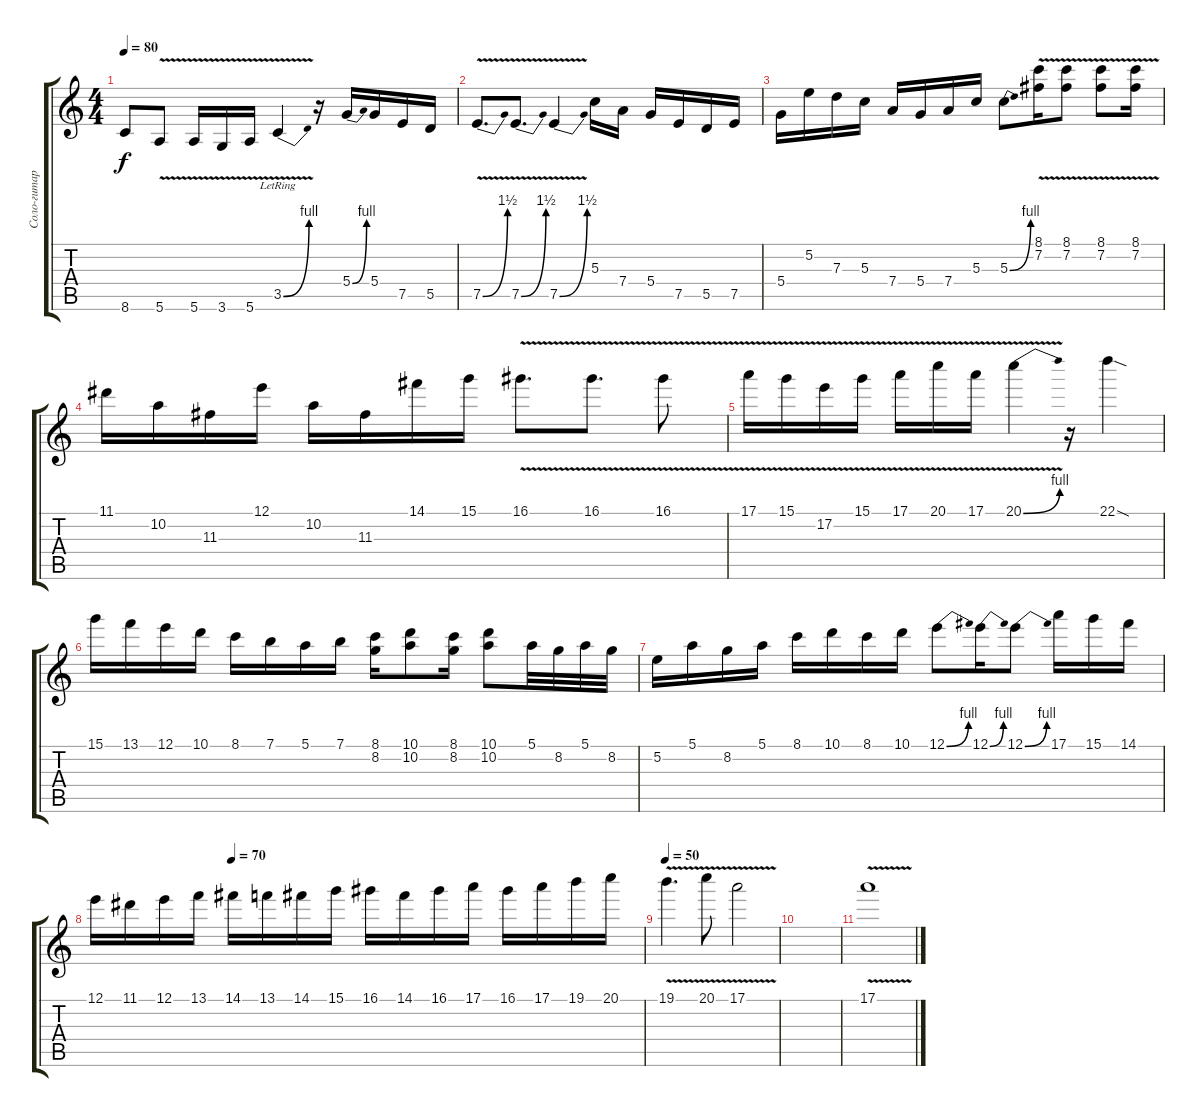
\track ("Соло-гитара" "Соло-гитар") {instrument distortionguitar}
\staff {score tabs}
\tuning (E4 B3 G3 D3 A2 E2) {hide}
\ts (4 4)
\tempo 80
\clef g2
\ks c
8.6.8{dy f} 5.6{v}.8 5.6{v}.16 3.6{v}.16 5.6{v}.16 3.5{be (bend 0 0 60 4) v lr}.4 r.16 5.4{be (bend 0 0 60 4)}.16 5.4.16 7.5.16 5.5.16 |
7.5{be (bend 0 0 60 6) v}.8{d} 7.5{be (bend 0 0 60 6) v}.8{d} 7.5{be (bend 0 0 60 6) v}.4 5.3.16 7.4.16 5.4.16 7.5.16 5.5.16 7.5.16 |
5.4.16 5.2.16 7.3.16 5.3.16 7.4.16 5.4.16 7.4.16 5.3.16 5.3{be (bend 0 0 60 4)}.8 (8.1{v} 7.2{v}).16 (8.1{v} 7.2{v}).8 (8.1{v} 7.2{v}).8 (8.1{v} 7.2{v}).16 |
11.1.16 10.2.16 11.3.16 12.1.16 10.2.16 11.3.16 14.1.16 15.1.16 16.1{v}.8{d} 16.1{v}.8{d} 16.1{v}.8 |
17.1{v}.16 15.1{v}.16 17.2{v}.16 15.1{v}.16 17.1{v}.16 20.1{v}.16 17.1{v}.16 20.1{be (bend 0 0 60 4) v}.4 r.16 22.1{sod}.4 |
15.1.16 13.1.16 12.1.16 10.1.16 8.1.16 7.1.16 5.1.16 7.1.16 (8.1 8.2).16 (10.1 10.2).8 (8.1 8.2).16 (10.1 10.2).8 5.1.32 8.2.32 5.1.32 8.2.32 |
5.2.16 5.1.16 8.2.16 5.1.16 8.1.16 10.1.16 8.1.16 10.1.16 12.1{be (bend 0 0 60 4)}.8 12.1{be (bend 0 0 60 4)}.16 12.1{be (bend 0 0 60 4)}.8 17.1.16 15.1.16 14.1.16 |
\tempo (70 0.25)
12.1.16 11.1.16 12.1.16 13.1.16 14.1.16 13.1.16 14.1.16 15.1.16 16.1.16 14.1.16 16.1.16 17.1.16 16.1.16 17.1.16 19.1.16 20.1.16 |
\tempo 50
19.1{v}.4{d} 20.1{v}.8 17.1{v}.2 |
|
17.1{v}.1
